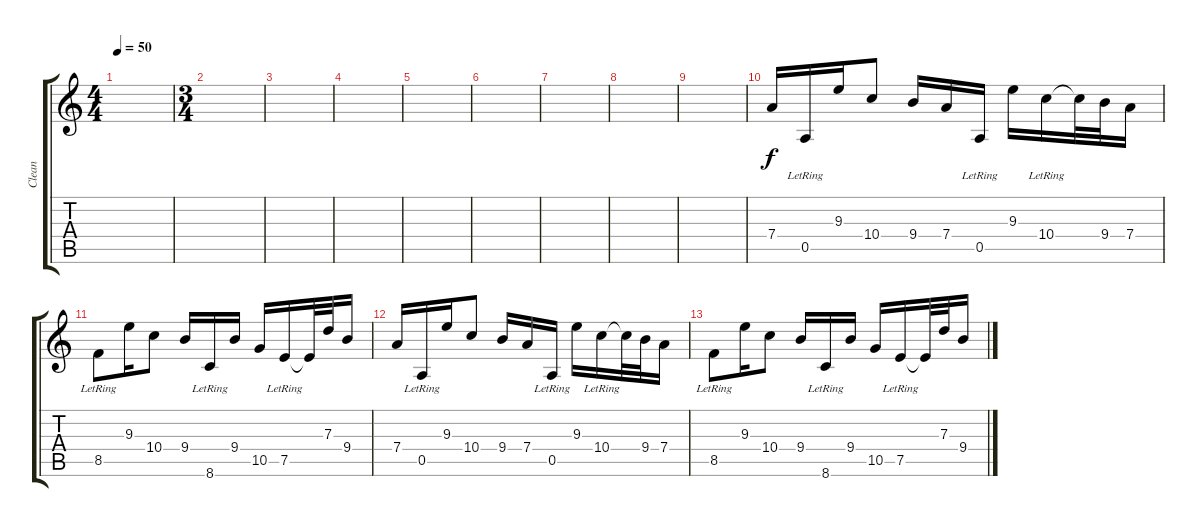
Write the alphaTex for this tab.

\track ("Clean" "Clean") {instrument acousticguitarsteel}
\staff {score tabs}
\tuning (E4 B3 G3 D3 A2 E2) {hide}
\ts (4 4)
\tempo 50
\clef g2
\ks c
|
\ts (3 4)
|
|
|
|
|
|
|
|
7.4.16 0.5{lr}.16 9.3.16 10.4.8 9.4.16 7.4.16 0.5{lr}.16 9.3.16 10.4{lr}.16 10.4{t}.32 9.4.32 7.4.16 |
8.5{lr}.8 9.3.16 10.4.8 9.4.16 8.6{lr}.16 9.4.16 10.5.16 7.5{lr}.16 7.5{t}.32 7.3.32 9.4.16 |
7.4.16 0.5{lr}.16 9.3.16 10.4.8 9.4.16 7.4.16 0.5{lr}.16 9.3.16 10.4{lr}.16 10.4{t}.32 9.4.32 7.4.16 |
8.5{lr}.8 9.3.16 10.4.8 9.4.16 8.6{lr}.16 9.4.16 10.5.16 7.5{lr}.16 7.5{t}.32 7.3.32 9.4.16
